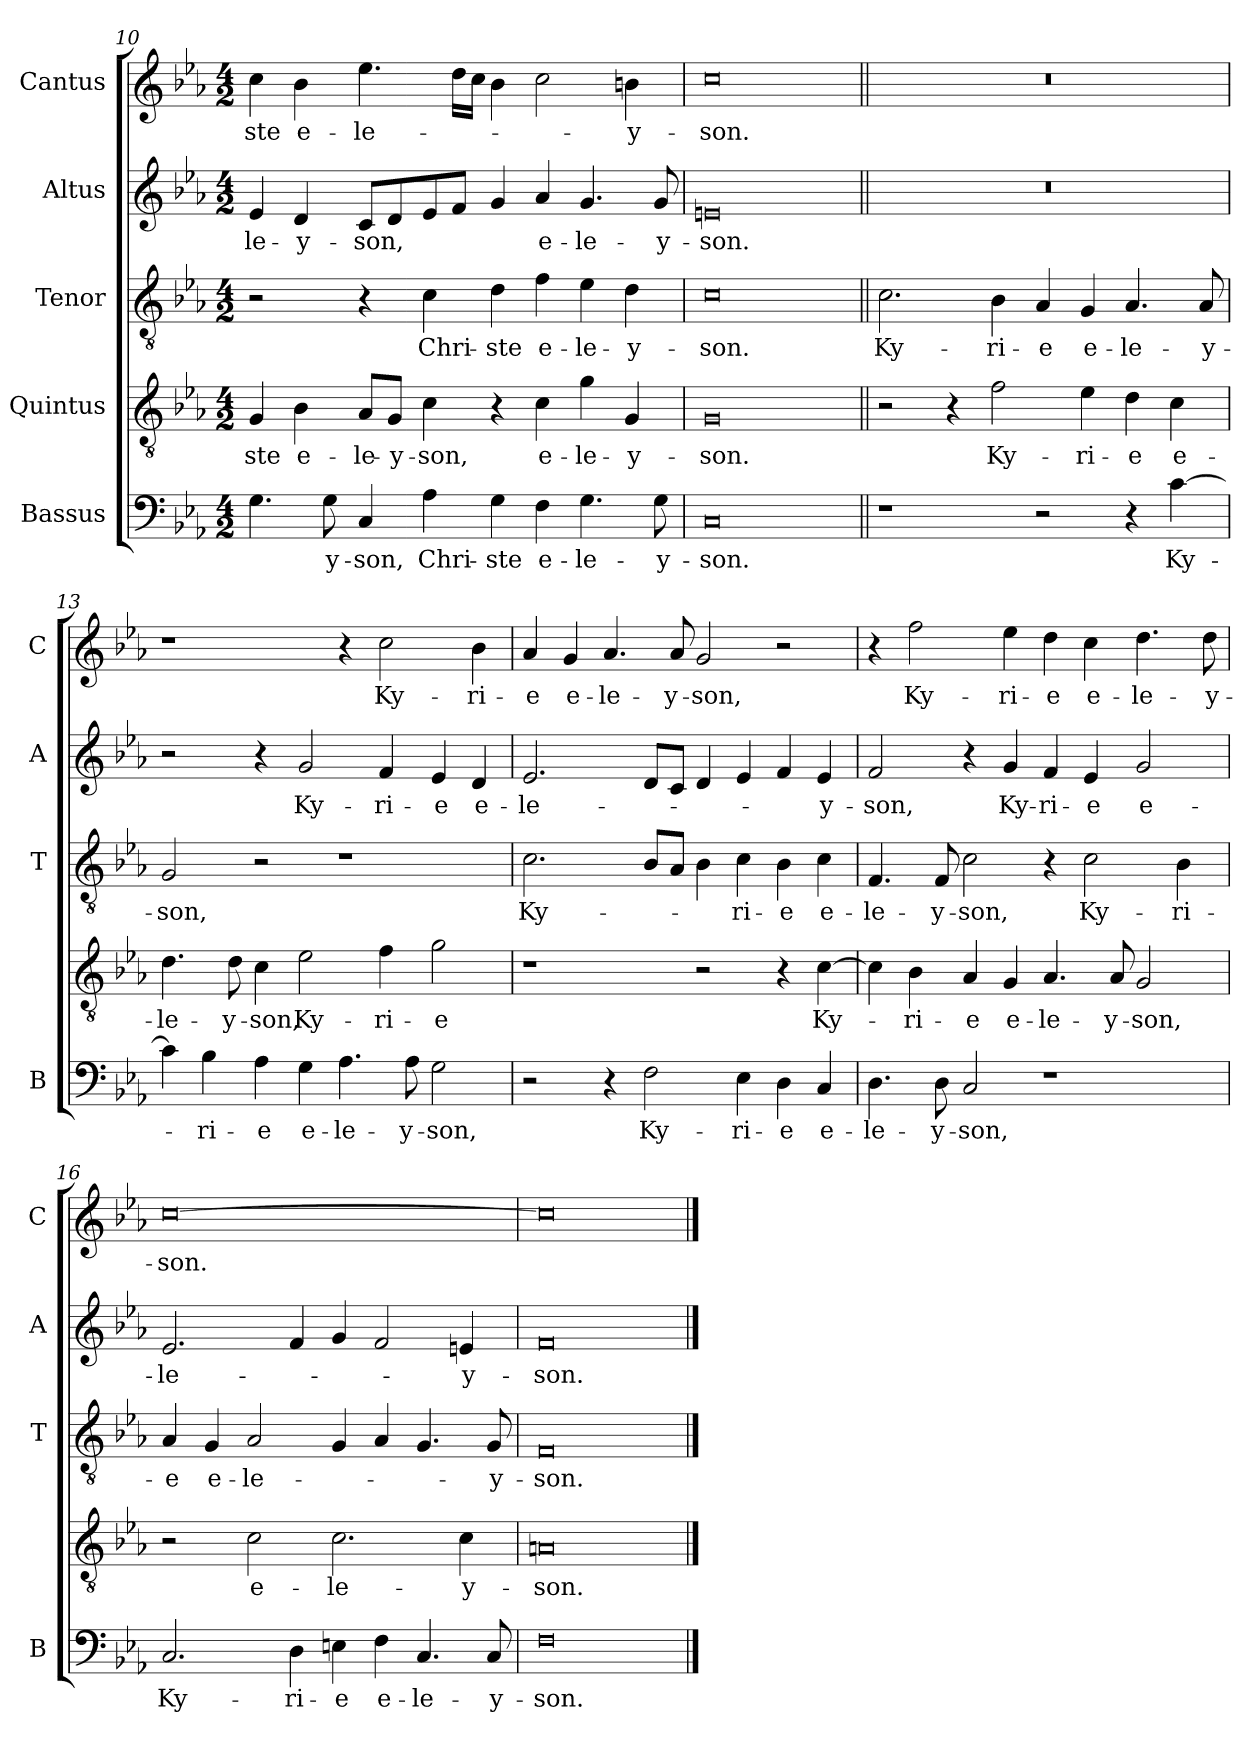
**kern	**text	**kern	**text	**kern	**text	**kern	**text	**kern	**text
*part5	*part5	*part4	*part4	*part3	*part3	*part2	*part2	*part1	*part1
*staff5	*staff5	*staff4	*staff4	*staff3	*staff3	*staff2	*staff2	*staff1	*staff1
*I"Bassus	*	*I"Quintus	*	*I"Tenor	*	*I"Altus	*	*I"Cantus	*
*I'B	*	*	*	*I'T	*	*I'A	*	*I'C	*
*clefF4	*	*clefGv2	*	*clefGv2	*	*clefG2	*	*clefG2	*
*k[b-e-a-]	*	*k[b-e-a-]	*	*k[b-e-a-]	*	*k[b-e-a-]	*	*k[b-e-a-]	*
*E-:	*	*E-:	*	*E-:	*	*E-:	*	*E-:	*
*M4/2	*	*M4/2	*	*M4/2	*	*M4/2	*	*M4/2	*
=10	=10	=10	=10	=10	=10	=10	=10	=10	=10
!	!	!	!LO:LY:b	!	!	!	!LO:LY:b	!	!LO:LY:b
4.G\	.	4G/	-ste	2r	.	4e-/	-le-	4cc\	-ste
!	!	!	!LO:LY:b	!	!	!	!LO:LY:b	!	!LO:LY:b
.	.	4B-\	e-	.	.	4d/	-y-	4b-\	e-
!	!LO:LY:b	!	!	!	!	!	!	!	!
8G\	-y-	.	.	.	.	.	.	.	.
!	!LO:LY:b	!	!LO:LY:b	!	!	!	!LO:LY:b	!	!LO:LY:b
4C/	-son,	8A-/L	-le-	4r	.	8c/L	-son,	4.ee-\	-le-
!	!	!	!LO:LY:b	!	!	!	!	!	!
.	.	8G/J	-y-	.	.	8d/	.	.	.
!	!LO:LY:b	!	!LO:LY:b	!	!LO:LY:b	!	!	!	!
4A-\	Chri-	4c\	-son,	4c\	Chri-	8e-/	.	.	.
.	.	.	.	.	.	8f/J	.	16dd\LL	.
.	.	.	.	.	.	.	.	16cc\JJ	.
!	!LO:LY:b	!	!	!	!LO:LY:b	!	!	!	!
4G\	-ste	4r	.	4d\	-ste	4g/	.	4b-\	.
!	!LO:LY:b	!	!LO:LY:b	!	!LO:LY:b	!	!LO:LY:b	!	!
4F\	e-	4c\	e-	4f\	e-	4a-/	e-	2cc\	.
!	!LO:LY:b	!	!LO:LY:b	!	!LO:LY:b	!	!LO:LY:b	!	!
4.G\	-le-	4g\	-le-	4e-\	-le-	4.g/	-le-	.	.
!	!	!	!LO:LY:b	!	!LO:LY:b	!	!	!	!LO:LY:b
.	.	4G/	-y-	4d\	-y-	.	.	4bn\	-y-
!	!LO:LY:b	!	!	!	!	!	!LO:LY:b	!	!
8G\	-y-	.	.	.	.	8g/	-y-	.	.
=11	=11	=11	=11	=11	=11	=11	=11	=11	=11
!	!LO:LY:b	!	!LO:LY:b	!	!LO:LY:b	!	!LO:LY:b	!	!LO:LY:b
0C	-son.	0G	-son.	0c	-son.	0en	-son.	0cc	-son.
=12||	=12||	=12||	=12||	=12||	=12||	=12||	=12||	=12||	=12||
!	!	!	!	!	!LO:LY:b	!	!	!	!
1r	.	2r	.	2.c\	Ky-	0r	.	0r	.
.	.	4r	.	.	.	.	.	.	.
!	!	!	!LO:LY:b	!	!LO:LY:b	!	!	!	!
.	.	2f\	Ky-	4B-\	-ri-	.	.	.	.
!	!	!	!	!	!LO:LY:b	!	!	!	!
2r	.	.	.	4A-/	-e	.	.	.	.
!	!	!	!LO:LY:b	!	!LO:LY:b	!	!	!	!
.	.	4e-\	-ri-	4G/	e-	.	.	.	.
!	!	!	!LO:LY:b	!	!LO:LY:b	!	!	!	!
4r	.	4d\	-e	4.A-/	-le-	.	.	.	.
!	!LO:LY:b	!	!LO:LY:b	!	!	!	!	!	!
[4c\	Ky-	4c\	e-	.	.	.	.	.	.
!	!	!	!	!	!LO:LY:b	!	!	!	!
.	.	.	.	8A-/	-y-	.	.	.	.
!!LO:LB:g=z
=13	=13	=13	=13	=13	=13	=13	=13	=13	=13
!	!	!	!LO:LY:b	!	!LO:LY:b	!	!	!	!
4c\]	.	4.d\	-le-	2G/	-son,	2r	.	1r	.
!	!LO:LY:b	!	!	!	!	!	!	!	!
4B-\	-ri-	.	.	.	.	.	.	.	.
!	!	!	!LO:LY:b	!	!	!	!	!	!
.	.	8d\	-y-	.	.	.	.	.	.
!	!LO:LY:b	!	!LO:LY:b	!	!	!	!	!	!
4A-\	-e	4c\	-son,	2r	.	4r	.	.	.
!	!LO:LY:b	!	!LO:LY:b	!	!	!	!LO:LY:b	!	!
4G\	e-	2e-\	Ky-	.	.	2g/	Ky-	.	.
!	!LO:LY:b	!	!	!	!	!	!	!	!
4.A-\	-le-	.	.	1r	.	.	.	4r	.
!	!	!	!LO:LY:b	!	!	!	!LO:LY:b	!	!LO:LY:b
.	.	4f\	-ri-	.	.	4f/	-ri-	2cc\	Ky-
!	!LO:LY:b	!	!	!	!	!	!	!	!
8A-\	-y-	.	.	.	.	.	.	.	.
!	!LO:LY:b	!	!LO:LY:b	!	!	!	!LO:LY:b	!	!
2G\	-son,	2g\	-e	.	.	4e-/	-e	.	.
!	!	!	!	!	!	!	!LO:LY:b	!	!LO:LY:b
.	.	.	.	.	.	4d/	e-	4b-\	-ri-
=14	=14	=14	=14	=14	=14	=14	=14	=14	=14
!	!	!	!	!	!LO:LY:b	!	!LO:LY:b	!	!LO:LY:b
2r	.	1r	.	2.c\	Ky-	2.e-/	-le-	4a-/	-e
!	!	!	!	!	!	!	!	!	!LO:LY:b
.	.	.	.	.	.	.	.	4g/	e-
!	!	!	!	!	!	!	!	!	!LO:LY:b
4r	.	.	.	.	.	.	.	4.a-/	-le-
!	!LO:LY:b	!	!	!	!	!	!	!	!
2F\	Ky-	.	.	8B-/L	.	8d/L	.	.	.
!	!	!	!	!	!	!	!	!	!LO:LY:b
.	.	.	.	8A-/J	.	8c/J	.	8a-/	-y-
!	!	!	!	!	!	!	!	!	!LO:LY:b
.	.	2r	.	4B-\	.	4d/	.	2g/	-son,
!	!LO:LY:b	!	!	!	!LO:LY:b	!	!	!	!
4E-\	-ri-	.	.	4c\	-ri-	4e-/	.	.	.
!	!LO:LY:b	!	!	!	!LO:LY:b	!	!	!	!
4D\	-e	4r	.	4B-\	-e	4f/	.	2r	.
!	!LO:LY:b	!	!LO:LY:b	!	!LO:LY:b	!	!LO:LY:b	!	!
4C/	e-	[4c\	Ky-	4c\	e-	4e-/	-y-	.	.
=15	=15	=15	=15	=15	=15	=15	=15	=15	=15
!	!LO:LY:b	!	!	!	!LO:LY:b	!	!LO:LY:b	!	!
4.D\	-le-	4c\]	.	4.F/	-le-	2f/	-son,	4r	.
!	!	!	!LO:LY:b	!	!	!	!	!	!LO:LY:b
.	.	4B-\	-ri-	.	.	.	.	2ff\	Ky-
!	!LO:LY:b	!	!	!	!LO:LY:b	!	!	!	!
8D\	-y-	.	.	8F/	-y-	.	.	.	.
!	!LO:LY:b	!	!LO:LY:b	!	!LO:LY:b	!	!	!	!
2C/	-son,	4A-/	-e	2c\	-son,	4r	.	.	.
!	!	!	!LO:LY:b	!	!	!	!LO:LY:b	!	!LO:LY:b
.	.	4G/	e-	.	.	4g/	Ky-	4ee-\	-ri-
!	!	!	!LO:LY:b	!	!	!	!LO:LY:b	!	!LO:LY:b
1r	.	4.A-/	-le-	4r	.	4f/	-ri-	4dd\	-e
!	!	!	!	!	!LO:LY:b	!	!LO:LY:b	!	!LO:LY:b
.	.	.	.	2c\	Ky-	4e-/	-e	4cc\	e-
!	!	!	!LO:LY:b	!	!	!	!	!	!
.	.	8A-/	-y-	.	.	.	.	.	.
!	!	!	!LO:LY:b	!	!	!	!LO:LY:b	!	!LO:LY:b
.	.	2G/	-son,	.	.	2g/	e-	4.dd\	-le-
!	!	!	!	!	!LO:LY:b	!	!	!	!
.	.	.	.	4B-\	-ri-	.	.	.	.
!	!	!	!	!	!	!	!	!	!LO:LY:b
.	.	.	.	.	.	.	.	8dd\	-y-
!!LO:LB:g=z
=16	=16	=16	=16	=16	=16	=16	=16	=16	=16
!	!LO:LY:b	!	!	!	!LO:LY:b	!	!LO:LY:b	!	!LO:LY:b
2.C/	Ky-	2r	.	4A-/	-e	2.e-/	-le-	[0cc	-son.
!	!	!	!	!	!LO:LY:b	!	!	!	!
.	.	.	.	4G/	e-	.	.	.	.
!	!	!	!LO:LY:b	!	!LO:LY:b	!	!	!	!
.	.	2c\	e-	2A-/	-le-	.	.	.	.
!	!LO:LY:b	!	!	!	!	!	!	!	!
4D\	-ri-	.	.	.	.	4f/	.	.	.
!	!LO:LY:b	!	!LO:LY:b	!	!	!	!	!	!
4En\	-e	2.c\	-le-	4G/	.	4g/	.	.	.
!	!LO:LY:b	!	!	!	!	!	!	!	!
4F\	e-	.	.	4A-/	.	2f/	.	.	.
!	!LO:LY:b	!	!	!	!	!	!	!	!
4.C/	-le-	.	.	4.G/	.	.	.	.	.
!	!	!	!LO:LY:b	!	!	!	!LO:LY:b	!	!
.	.	4c\	-y-	.	.	4en/	-y-	.	.
!	!LO:LY:b	!	!	!	!LO:LY:b	!	!	!	!
8C/	-y-	.	.	8G/	-y-	.	.	.	.
=17	=17	=17	=17	=17	=17	=17	=17	=17	=17
!	!LO:LY:b	!	!LO:LY:b	!	!LO:LY:b	!	!LO:LY:b	!	!
0F	-son.	0An	-son.	0F	-son.	0f	-son.	0cc]	.
==	==	==	==	==	==	==	==	==	==
*-	*-	*-	*-	*-	*-	*-	*-	*-	*-
